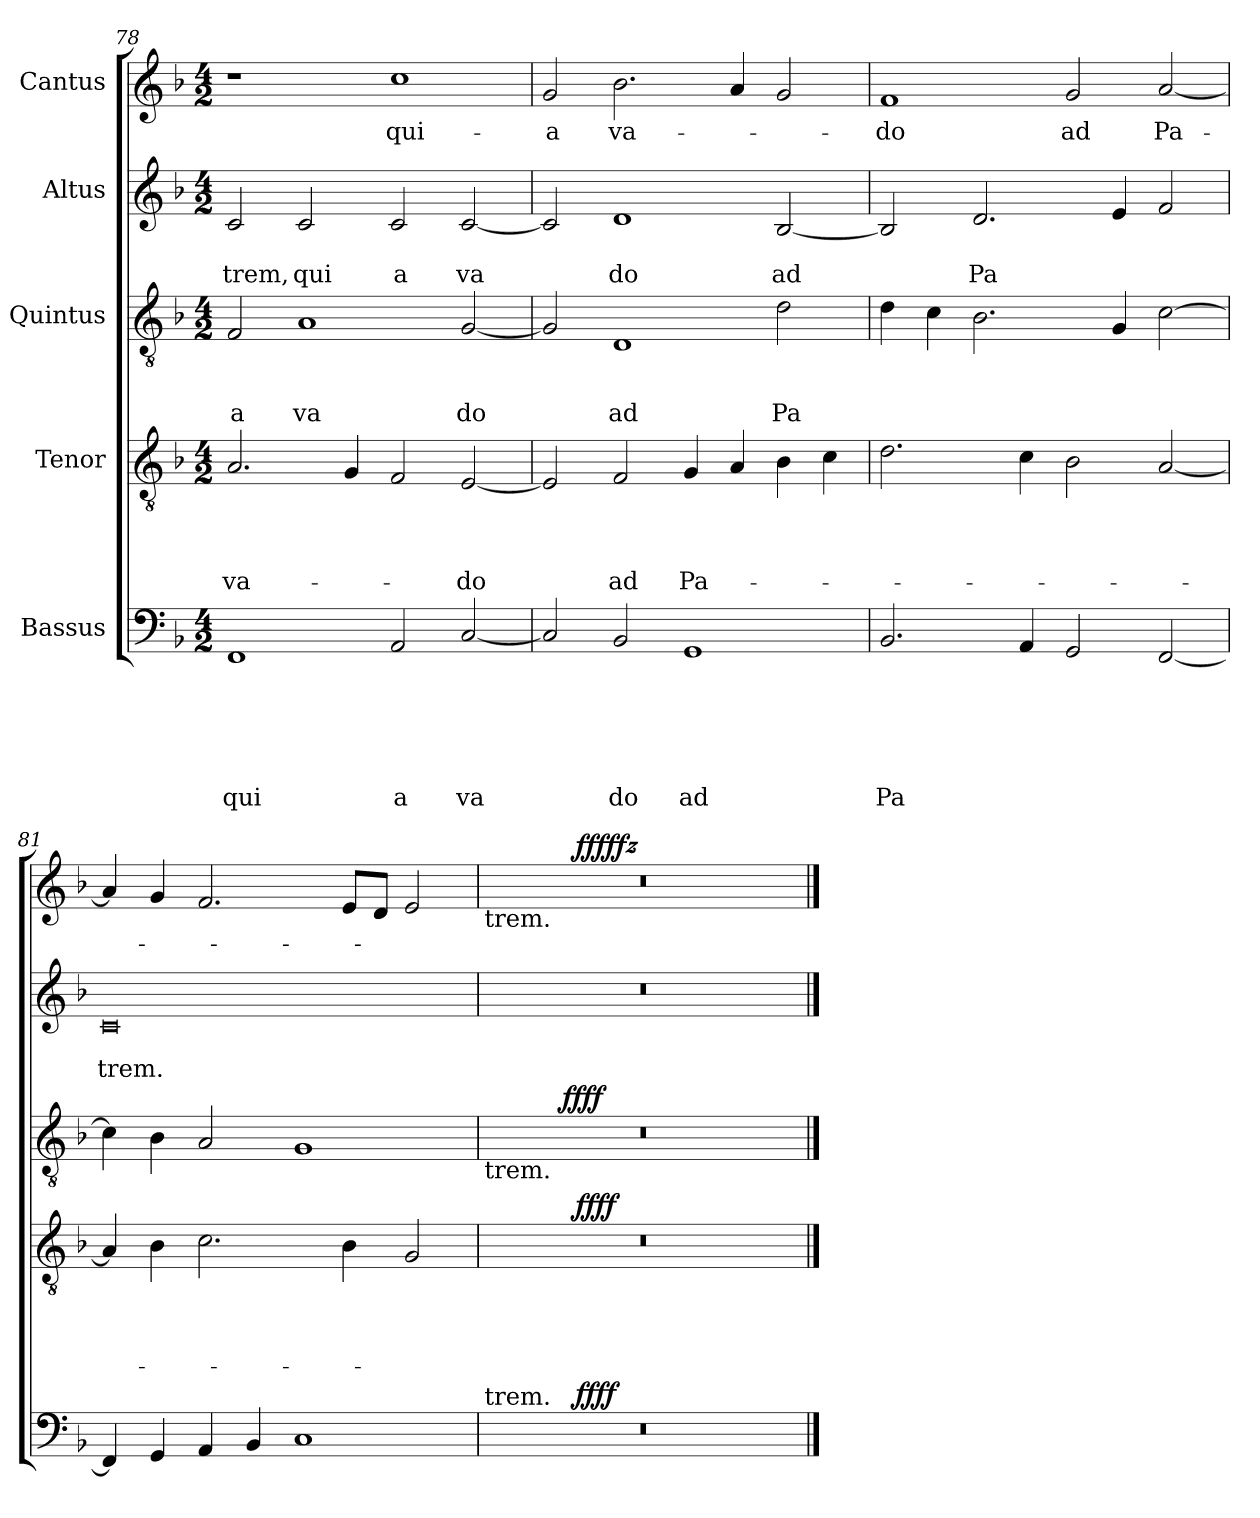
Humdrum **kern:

**kern	**text	**text	**text	**text	**text	**text	**dynam	**kern	**text	**text	**text	**text	**dynam	**kern	**text	**text	**text	**dynam	**kern	**text	**text	**kern	**text	**dynam
*part5	*part5	*part5	*part5	*part5	*part5	*part5	*part5	*part4	*part4	*part4	*part4	*part4	*part4	*part3	*part3	*part3	*part3	*part3	*part2	*part2	*part2	*part1	*part1	*part1
*staff5	*staff5	*staff5	*staff5	*staff5	*staff5	*staff5	*staff5	*staff4	*staff4	*staff4	*staff4	*staff4	*staff4	*staff3	*staff3	*staff3	*staff3	*staff3	*staff2	*staff2	*staff2	*staff1	*staff1	*staff1
*I"Bassus	*	*	*	*	*	*	*	*I"Tenor	*	*	*	*	*	*I"Quintus	*	*	*	*	*I"Altus	*	*	*I"Cantus	*	*
*clefF4	*	*	*	*	*	*	*	*clefGv2	*	*	*	*	*	*clefGv2	*	*	*	*	*clefG2	*	*	*clefG2	*	*
*k[b-]	*	*	*	*	*	*	*	*k[b-]	*	*	*	*	*	*k[b-]	*	*	*	*	*k[b-]	*	*	*k[b-]	*	*
*F:	*	*	*	*	*	*	*	*F:	*	*	*	*	*	*F:	*	*	*	*	*F:	*	*	*F:	*	*
*M4/2	*	*	*	*	*	*	*	*M4/2	*	*	*	*	*	*M4/2	*	*	*	*	*M4/2	*	*	*M4/2	*	*
=78	=78	=78	=78	=78	=78	=78	=78	=78	=78	=78	=78	=78	=78	=78	=78	=78	=78	=78	=78	=78	=78	=78	=78	=78
!	!	!	!	!	!	!LO:LY:b	!	!	!	!	!	!LO:LY:b	!	!	!	!	!LO:LY:b	!	!	!	!LO:LY:b	!	!	!
1FF	.	.	.	.	.	qui	.	2.A/	.	.	.	va-	.	2F/	.	.	a	.	2c/	.	trem,	1r	.	.
!	!	!	!	!	!	!	!	!	!	!	!	!	!	!	!	!	!LO:LY:b	!	!	!	!LO:LY:b	!	!	!
.	.	.	.	.	.	.	.	.	.	.	.	.	.	1A	.	.	va	.	2c/	.	qui	.	.	.
.	.	.	.	.	.	.	.	4G/	.	.	.	.	.	.	.	.	.	.	.	.	.	.	.	.
!	!	!	!	!	!	!LO:LY:b	!	!	!	!	!	!	!	!	!	!	!	!	!	!	!LO:LY:b	!	!LO:LY:b	!
2AA/	.	.	.	.	.	a	.	2F/	.	.	.	.	.	.	.	.	.	.	2c/	.	a	1cc	qui-	.
!	!	!	!	!	!	!LO:LY:b	!	!	!	!	!	!LO:LY:b	!	!	!	!	!LO:LY:b	!	!	!	!LO:LY:b	!	!	!
[<2C/	.	.	.	.	.	va	.	[<2E/	.	.	.	-do	.	[<2G/	.	.	do	.	[<2c/	.	va	.	.	.
=79	=79	=79	=79	=79	=79	=79	=79	=79	=79	=79	=79	=79	=79	=79	=79	=79	=79	=79	=79	=79	=79	=79	=79	=79
!	!	!	!	!	!	!	!	!	!	!	!	!	!	!	!	!	!	!	!	!	!	!	!LO:LY:b	!
2C/]	.	.	.	.	.	.	.	2E/]	.	.	.	.	.	2G/]	.	.	.	.	2c/]	.	.	2g/	-a	.
!	!	!	!	!	!	!LO:LY:b	!	!	!	!	!	!LO:LY:b	!	!	!	!	!LO:LY:b	!	!	!	!LO:LY:b	!	!LO:LY:b	!
2BB-/	.	.	.	.	.	do	.	2F/	.	.	.	ad	.	1D	.	.	ad	.	1d	.	do	2.b-\	va-	.
!	!	!	!	!	!	!LO:LY:b	!	!	!	!	!	!LO:LY:b	!	!	!	!	!	!	!	!	!	!	!	!
1GG	.	.	.	.	.	ad	.	4G/	.	.	.	Pa-	.	.	.	.	.	.	.	.	.	.	.	.
.	.	.	.	.	.	.	.	4A/	.	.	.	.	.	.	.	.	.	.	.	.	.	4a/	.	.
!	!	!	!	!	!	!	!	!	!	!	!	!	!	!	!	!	!LO:LY:b	!	!	!	!LO:LY:b	!	!	!
.	.	.	.	.	.	.	.	4B-\	.	.	.	.	.	2d\	.	.	Pa	.	[<2B-/	.	ad	2g/	.	.
.	.	.	.	.	.	.	.	4c\	.	.	.	.	.	.	.	.	.	.	.	.	.	.	.	.
=80	=80	=80	=80	=80	=80	=80	=80	=80	=80	=80	=80	=80	=80	=80	=80	=80	=80	=80	=80	=80	=80	=80	=80	=80
!	!	!	!	!	!	!LO:LY:b	!	!	!	!	!	!	!	!	!	!	!	!	!	!	!	!	!LO:LY:b	!
2.BB-/	.	.	.	.	.	Pa	.	2.d\	.	.	.	.	.	4d\	.	.	.	.	2B-/]	.	.	1f	-do	.
.	.	.	.	.	.	.	.	.	.	.	.	.	.	4c\	.	.	.	.	.	.	.	.	.	.
!	!	!	!	!	!	!	!	!	!	!	!	!	!	!	!	!	!	!	!	!	!LO:LY:b	!	!	!
.	.	.	.	.	.	.	.	.	.	.	.	.	.	2.B-\	.	.	.	.	2.d/	.	Pa	.	.	.
4AA/	.	.	.	.	.	.	.	4c\	.	.	.	.	.	.	.	.	.	.	.	.	.	.	.	.
!	!	!	!	!	!	!	!	!	!	!	!	!	!	!	!	!	!	!	!	!	!	!	!LO:LY:b	!
2GG/	.	.	.	.	.	.	.	2B-\	.	.	.	.	.	.	.	.	.	.	.	.	.	2g/	ad	.
.	.	.	.	.	.	.	.	.	.	.	.	.	.	4G/	.	.	.	.	4e/	.	.	.	.	.
!	!	!	!	!	!	!	!	!	!	!	!	!	!	!	!	!	!	!	!	!	!	!	!LO:LY:b	!
[<2FF/	.	.	.	.	.	.	.	[<2A/	.	.	.	.	.	[>2c\	.	.	.	.	2f/	.	.	[<2a/	Pa-	.
=81	=81	=81	=81	=81	=81	=81	=81	=81	=81	=81	=81	=81	=81	=81	=81	=81	=81	=81	=81	=81	=81	=81	=81	=81
!	!	!	!	!	!	!	!	!	!	!	!	!	!	!	!	!	!	!	!	!	!LO:LY:b	!	!	!
4FF/]	.	.	.	.	.	.	.	4A/]	.	.	.	.	.	4c\]	.	.	.	.	0c	.	trem.	4a/]	.	.
4GG/	.	.	.	.	.	.	.	4B-\	.	.	.	.	.	4B-\	.	.	.	.	.	.	.	4g/	.	.
4AA/	.	.	.	.	.	.	.	2.c\	.	.	.	.	.	2A/	.	.	.	.	.	.	.	2.f/	.	.
4BB-/	.	.	.	.	.	.	.	.	.	.	.	.	.	.	.	.	.	.	.	.	.	.	.	.
1C	.	.	.	.	.	.	.	.	.	.	.	.	.	1G	.	.	.	.	.	.	.	.	.	.
.	.	.	.	.	.	.	.	4B-\	.	.	.	.	.	.	.	.	.	.	.	.	.	8e/L	.	.
.	.	.	.	.	.	.	.	.	.	.	.	.	.	.	.	.	.	.	.	.	.	8d/J	.	.
.	.	.	.	.	.	.	.	2G/	.	.	.	.	.	.	.	.	.	.	.	.	.	2e/	.	.
=82	=82	=82	=82	=82	=82	=82	=82	=82	=82	=82	=82	=82	=82	=82	=82	=82	=82	=82	=82	=82	=82	=82	=82	=82
*^	*	*	*	*	*	*	*	*^	*	*	*	*	*	*^	*	*	*	*	*	*	*	*^	*	*
!	!	!	!	!	!	!	!	!	!	!	!	!	!	!	!	!	!	!	!	!	!	!	!	!	!LO:TX:b:t=trem.	!	!	!
!	!	!	!	!	!	!	!	!	!	!	!	!	!	!	!	!LO:TX:b:t=trem.	!	!	!	!	!	!	!	!	!	!	!	!
!LO:TX:a:t=trem.	!	!	!	!	!	!	!	!	!	!	!	!	!	!	!	!	!	!	!	!	!	!	!	!	!	!	!	!
0r	4ryy	.	.	.	.	.	.	.	0r	4ryy	.	.	.	.	.	0r	4.ryy	.	.	.	.	0r	.	.	0r	4ryy	.	.
.	8ryy	.	.	.	.	.	.	.	.	8ryy	.	.	.	.	.	.	.	.	.	.	.	.	.	.	.	8ryy	.	.
!	!	!	!	!	!	!	!	!	!	!	!	!	!	!	!	!	!	!	!	!	!LO:DY:b	!	!	!	!	!	!	!
.	32ryy	.	.	.	.	.	.	.	.	32ryy	.	.	.	.	.	.	1ryy	.	.	.	ffff	.	.	.	.	32ryy	.	.
!	!	!	!	!	!	!	!	!LO:DY:b	!	!	!	!	!	!	!LO:DY:b	!	!	!	!	!	!	!	!	!	!	!	!	!LO:DY:b
!	!	!	!	!	!	!	!	!	!	!	!	!	!	!	!	!	!	!	!	!	!	!	!	!	!	!	!	!LO:DY:n=1:b
.	1ryy	.	.	.	.	.	.	ffff	.	1ryy	.	.	.	.	ffff	.	.	.	.	.	.	.	.	.	.	1ryy	.	ffff fz
.	.	.	.	.	.	.	.	.	.	.	.	.	.	.	.	.	2ryy	.	.	.	.	.	.	.	.	.	.	.
.	2ryy	.	.	.	.	.	.	.	.	2ryy	.	.	.	.	.	.	.	.	.	.	.	.	.	.	.	2ryy	.	.
.	.	.	.	.	.	.	.	.	.	.	.	.	.	.	.	.	8ryy	.	.	.	.	.	.	.	.	.	.	.
.	16.ryy	.	.	.	.	.	.	.	.	16.ryy	.	.	.	.	.	.	.	.	.	.	.	.	.	.	.	16.ryy	.	.
*v	*v	*	*	*	*	*	*	*	*	*	*	*	*	*	*	*v	*v	*	*	*	*	*	*	*	*v	*v	*	*
*	*	*	*	*	*	*	*	*v	*v	*	*	*	*	*	*	*	*	*	*	*	*	*	*	*	*
==	==	==	==	==	==	==	==	==	==	==	==	==	==	==	==	==	==	==	==	==	==	==	==	==
*-	*-	*-	*-	*-	*-	*-	*-	*-	*-	*-	*-	*-	*-	*-	*-	*-	*-	*-	*-	*-	*-	*-	*-	*-
